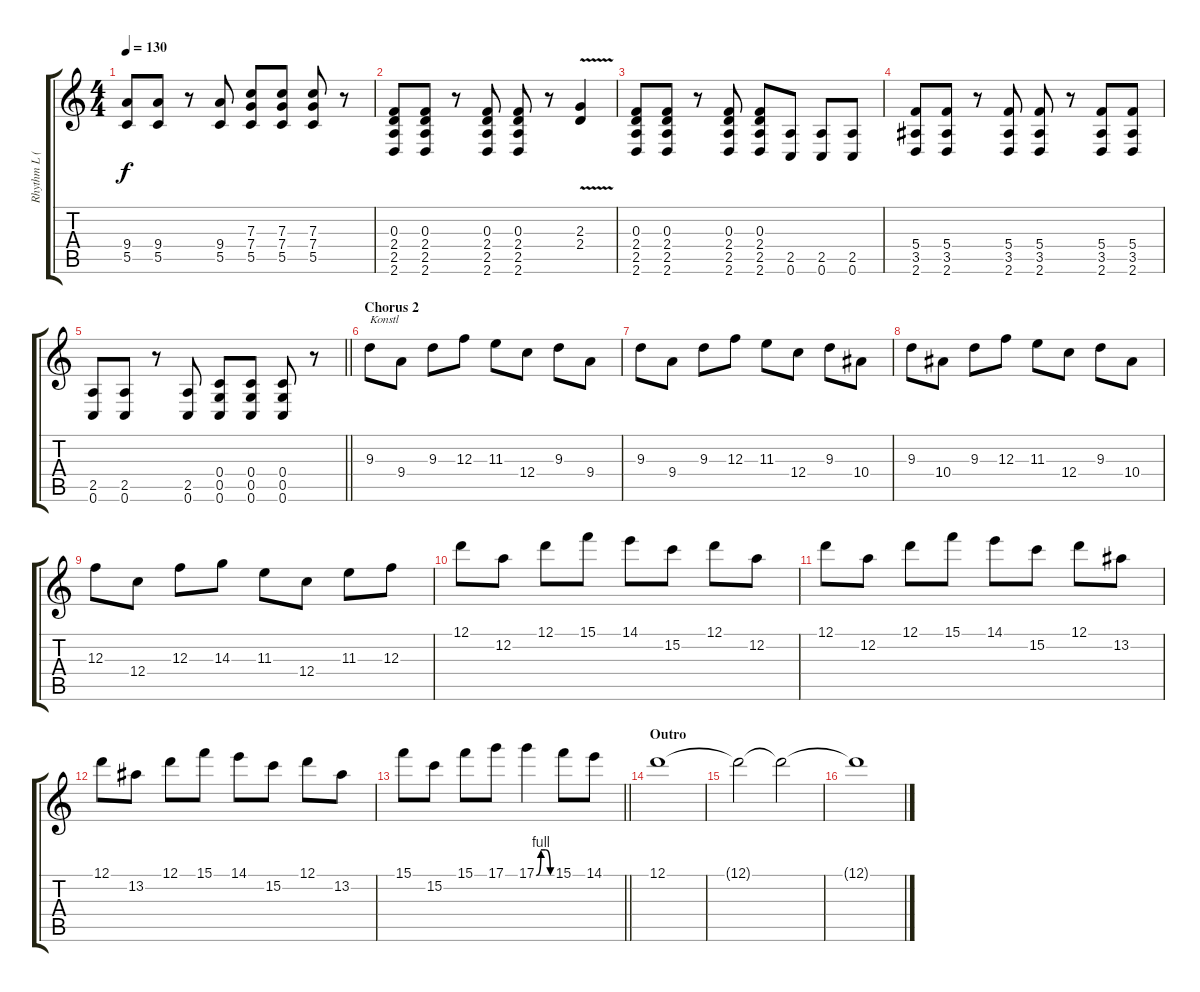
\track ("Rhythm L (Konstl)" "Rhythm L (") {instrument distortionguitar}
\staff {score tabs}
\tuning (D4 A3 F3 C3 G2 C2) {hide}
\ts (4 4)
\tempo 130
\clef g2
\ks aminor
(9.4 5.5).8{dy f} (9.4 5.5).8 r.8 (9.4 5.5).8 (7.3 7.4 5.5).8 (7.3 7.4 5.5).8 (7.3 7.4 5.5).8 r.8 |
(0.3 2.4 2.5 2.6).8 (0.3 2.4 2.5 2.6).8 r.8 (0.3 2.4 2.5 2.6).8 (0.3 2.4 2.5 2.6).8 r.8 (2.3{v} 2.4).4 |
(0.3 2.4 2.5 2.6).8 (0.3 2.4 2.5 2.6).8 r.8 (0.3 2.4 2.5 2.6).8 (0.3 2.4 2.5 2.6).8 (2.5 0.6).8 (2.5 0.6).8 (2.5 0.6).8 |
(5.4 3.5 2.6).8 (5.4 3.5 2.6).8 r.8 (5.4 3.5 2.6).8 (5.4 3.5 2.6).8 r.8 (5.4 3.5 2.6).8 (5.4 3.5 2.6).8 |
\barLineRight lightlight
(2.5 0.6).8 (2.5 0.6).8 r.8 (2.5 0.6).8 (0.4 0.5 0.6).8 (0.4 0.5 0.6).8 (0.4 0.5 0.6).8 r.8 |
\section ("" "Chorus 2")
9.3.8{txt "Konstl"} 9.4.8 9.3.8 12.3.8 11.3.8 12.4.8 9.3.8 9.4.8 |
9.3.8 9.4.8 9.3.8 12.3.8 11.3.8 12.4.8 9.3.8 10.4.8 |
9.3.8 10.4.8 9.3.8 12.3.8 11.3.8 12.4.8 9.3.8 10.4.8 |
12.3.8 12.4.8 12.3.8 14.3.8 11.3.8 12.4.8 11.3.8 12.3.8 |
12.1.8 12.2.8 12.1.8 15.1.8 14.1.8 15.2.8 12.1.8 12.2.8 |
12.1.8 12.2.8 12.1.8 15.1.8 14.1.8 15.2.8 12.1.8 13.2.8 |
12.1.8 13.2.8 12.1.8 15.1.8 14.1.8 15.2.8 12.1.8 13.2.8 |
\barLineRight lightlight
15.1.8 15.2.8 15.1.8 17.1.8 17.1{be (custom 0 0 18 4 37 4 55 0 60 0)}.4 15.1.8 14.1.8 |
\section ("" "Outro")
\ks c
12.1.1{volume 1} |
12.1{t}.2 12.1{t}.2{volume 13} |
12.1{t}.1
